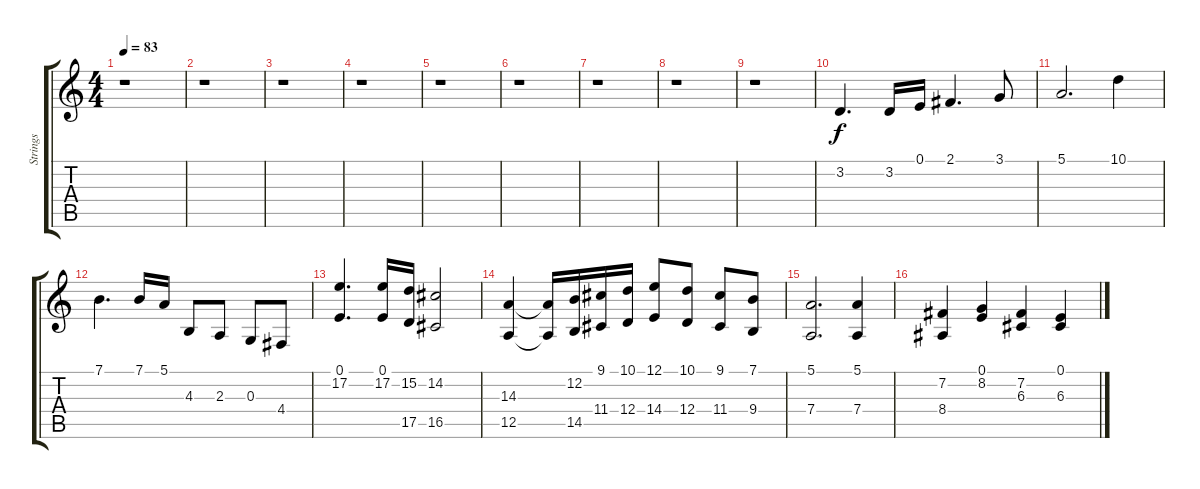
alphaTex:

\track ("Strings" "Strings") {instrument synthstrings1}
\staff {score tabs}
\tuning (E4 B3 G3 D3 A2 E2) {hide}
\ts (4 4)
\tempo 83
\clef g2
\ks c
r.1{dy f instrument synthstrings1} |
r.1 |
r.1 |
r.1 |
r.1 |
r.1 |
r.1 |
r.1 |
r.1 |
3.2.4{d} 3.2.16 0.1.16 2.1.4{d} 3.1.8 |
5.1.2{d} 10.1.4 |
7.1.4{d} 7.1.16 5.1.16 4.3.8 2.3.8 0.3.8 4.4.8 |
(0.1 17.2).4{d} (0.1 17.2).16 (15.2 17.5).16 (14.2 16.5).2 |
(14.3 12.5).4 (14.3{t} 12.5{t}).16 (12.2 14.5).16 (9.1 11.4).16 (10.1 12.4).16 (12.1 14.4).8 (10.1 12.4).8 (9.1 11.4).8 (7.1 9.4).8 |
(5.1 7.4).2{d} (5.1 7.4).4 |
(7.2 8.4).4 (0.1 8.2).4 (7.2 6.3).4 (0.1 6.3).4
